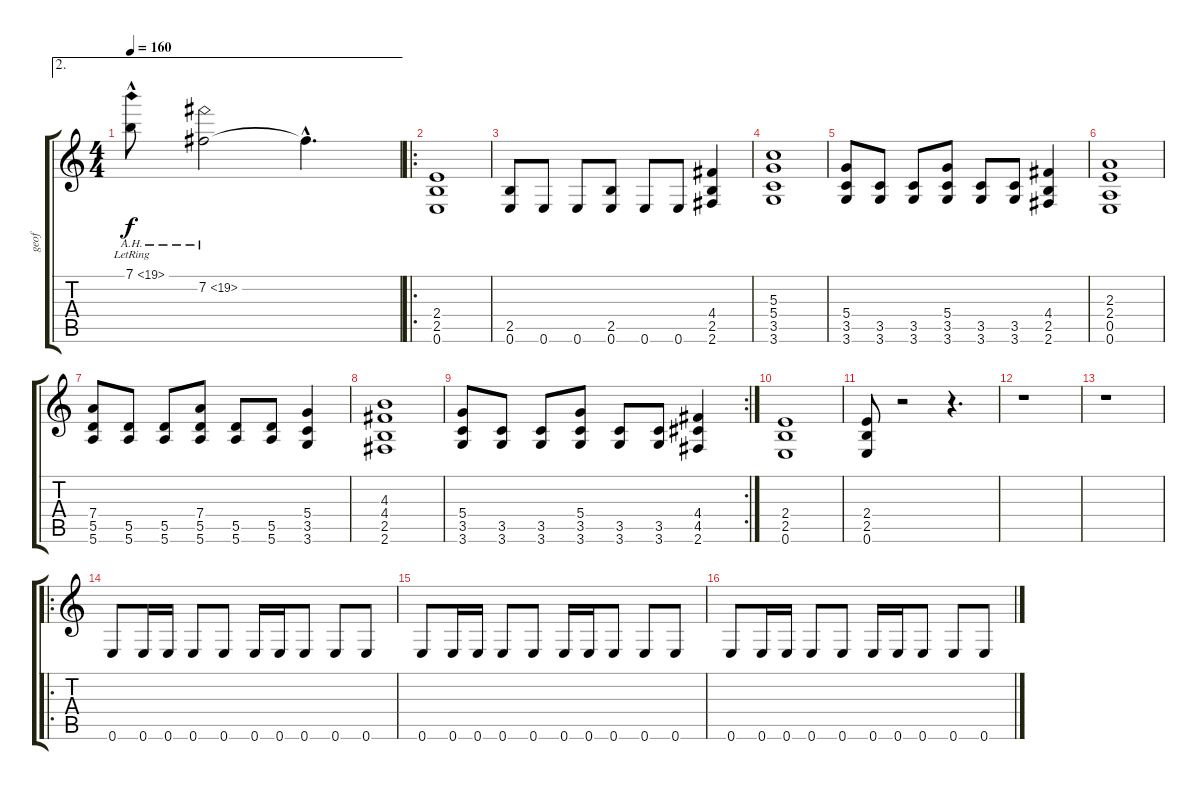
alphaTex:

\track ("geof" "geof") {instrument distortionguitar}
\staff {score tabs}
\tuning (E4 B3 G3 D3 A2 E2) {hide}
\ae 2
\ts (4 4)
\tempo 160
\clef g2
\ks c
7.1{ah 12 hac lr}.8{dy f} 7.2{ah 12}.2 7.2{hac t}.4{d} |
\ro
(2.4 2.5 0.6).1 |
(2.5 0.6).8 0.6.8 0.6.8 (2.5 0.6).8 0.6.8 0.6.8 (4.4 2.5 2.6).4 |
(5.3 5.4 3.5 3.6).1 |
(5.4 3.5 3.6).8 (3.5 3.6).8 (3.5 3.6).8 (5.4 3.5 3.6).8 (3.5 3.6).8 (3.5 3.6).8 (4.4 2.5 2.6).4 |
(2.3 2.4 0.5 0.6).1 |
(7.4 5.5 5.6).8 (5.5 5.6).8 (5.5 5.6).8 (7.4 5.5 5.6).8 (5.5 5.6).8 (5.5 5.6).8 (5.4 3.5 3.6).4 |
(4.3 4.4 2.5 2.6).1 |
\rc 2
(5.4 3.5 3.6).8 (3.5 3.6).8 (3.5 3.6).8 (5.4 3.5 3.6).8 (3.5 3.6).8 (3.5 3.6).8 (4.4 4.5 2.6).4 |
(2.4 2.5 0.6).1 |
(2.4 2.5 0.6).8 r.2 r.4{d} |
r.1 |
r.1 |
\ro
0.6.8 0.6.16 0.6.16 0.6.8 0.6.8 0.6.16 0.6.16 0.6.8 0.6.8 0.6.8 |
0.6.8 0.6.16 0.6.16 0.6.8 0.6.8 0.6.16 0.6.16 0.6.8 0.6.8 0.6.8 |
0.6.8 0.6.16 0.6.16 0.6.8 0.6.8 0.6.16 0.6.16 0.6.8 0.6.8 0.6.8
